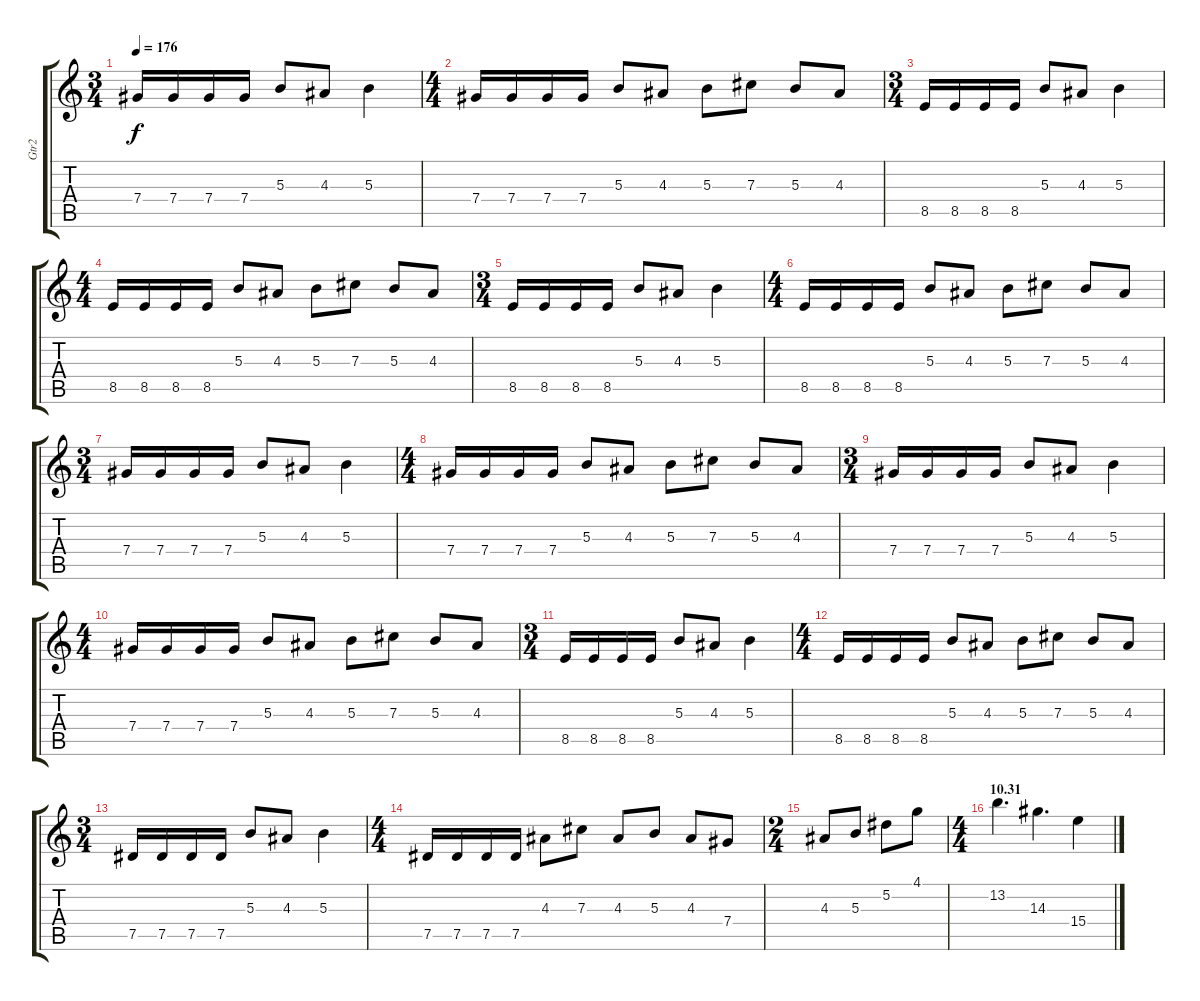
\track ("Gtr2" "Gtr2") {instrument overdrivenguitar}
\staff {score tabs}
\tuning (Eb4 Bb3 Gb3 Db3 Ab2 Eb2) {hide}
\ts (3 4)
\tempo 176
\clef g2
\ks c
7.4.16{dy f} 7.4.16 7.4.16 7.4.16 5.3.8 4.3.8 5.3.4 |
\ts (4 4)
7.4.16 7.4.16 7.4.16 7.4.16 5.3.8 4.3.8 5.3.8 7.3.8 5.3.8 4.3.8 |
\ts (3 4)
8.5.16 8.5.16 8.5.16 8.5.16 5.3.8 4.3.8 5.3.4 |
\ts (4 4)
8.5.16 8.5.16 8.5.16 8.5.16 5.3.8 4.3.8 5.3.8 7.3.8 5.3.8 4.3.8 |
\ts (3 4)
8.5.16 8.5.16 8.5.16 8.5.16 5.3.8 4.3.8 5.3.4 |
\ts (4 4)
8.5.16 8.5.16 8.5.16 8.5.16 5.3.8 4.3.8 5.3.8 7.3.8 5.3.8 4.3.8 |
\ts (3 4)
7.4.16 7.4.16 7.4.16 7.4.16 5.3.8 4.3.8 5.3.4 |
\ts (4 4)
7.4.16 7.4.16 7.4.16 7.4.16 5.3.8 4.3.8 5.3.8 7.3.8 5.3.8 4.3.8 |
\ts (3 4)
7.4.16 7.4.16 7.4.16 7.4.16 5.3.8 4.3.8 5.3.4 |
\ts (4 4)
7.4.16 7.4.16 7.4.16 7.4.16 5.3.8 4.3.8 5.3.8 7.3.8 5.3.8 4.3.8 |
\ts (3 4)
8.5.16 8.5.16 8.5.16 8.5.16 5.3.8 4.3.8 5.3.4 |
\ts (4 4)
8.5.16 8.5.16 8.5.16 8.5.16 5.3.8 4.3.8 5.3.8 7.3.8 5.3.8 4.3.8 |
\ts (3 4)
7.5.16 7.5.16 7.5.16 7.5.16 5.3.8 4.3.8 5.3.4 |
\ts (4 4)
7.5.16 7.5.16 7.5.16 7.5.16 4.3.8 7.3.8 4.3.8 5.3.8 4.3.8 7.4.8 |
\ts (2 4)
4.3.8 5.3.8 5.2.8 4.1.8 |
\ts (4 4)
\section ("" "10.31")
13.2.4{d volume 16} 14.3.4{d} 15.4.4
